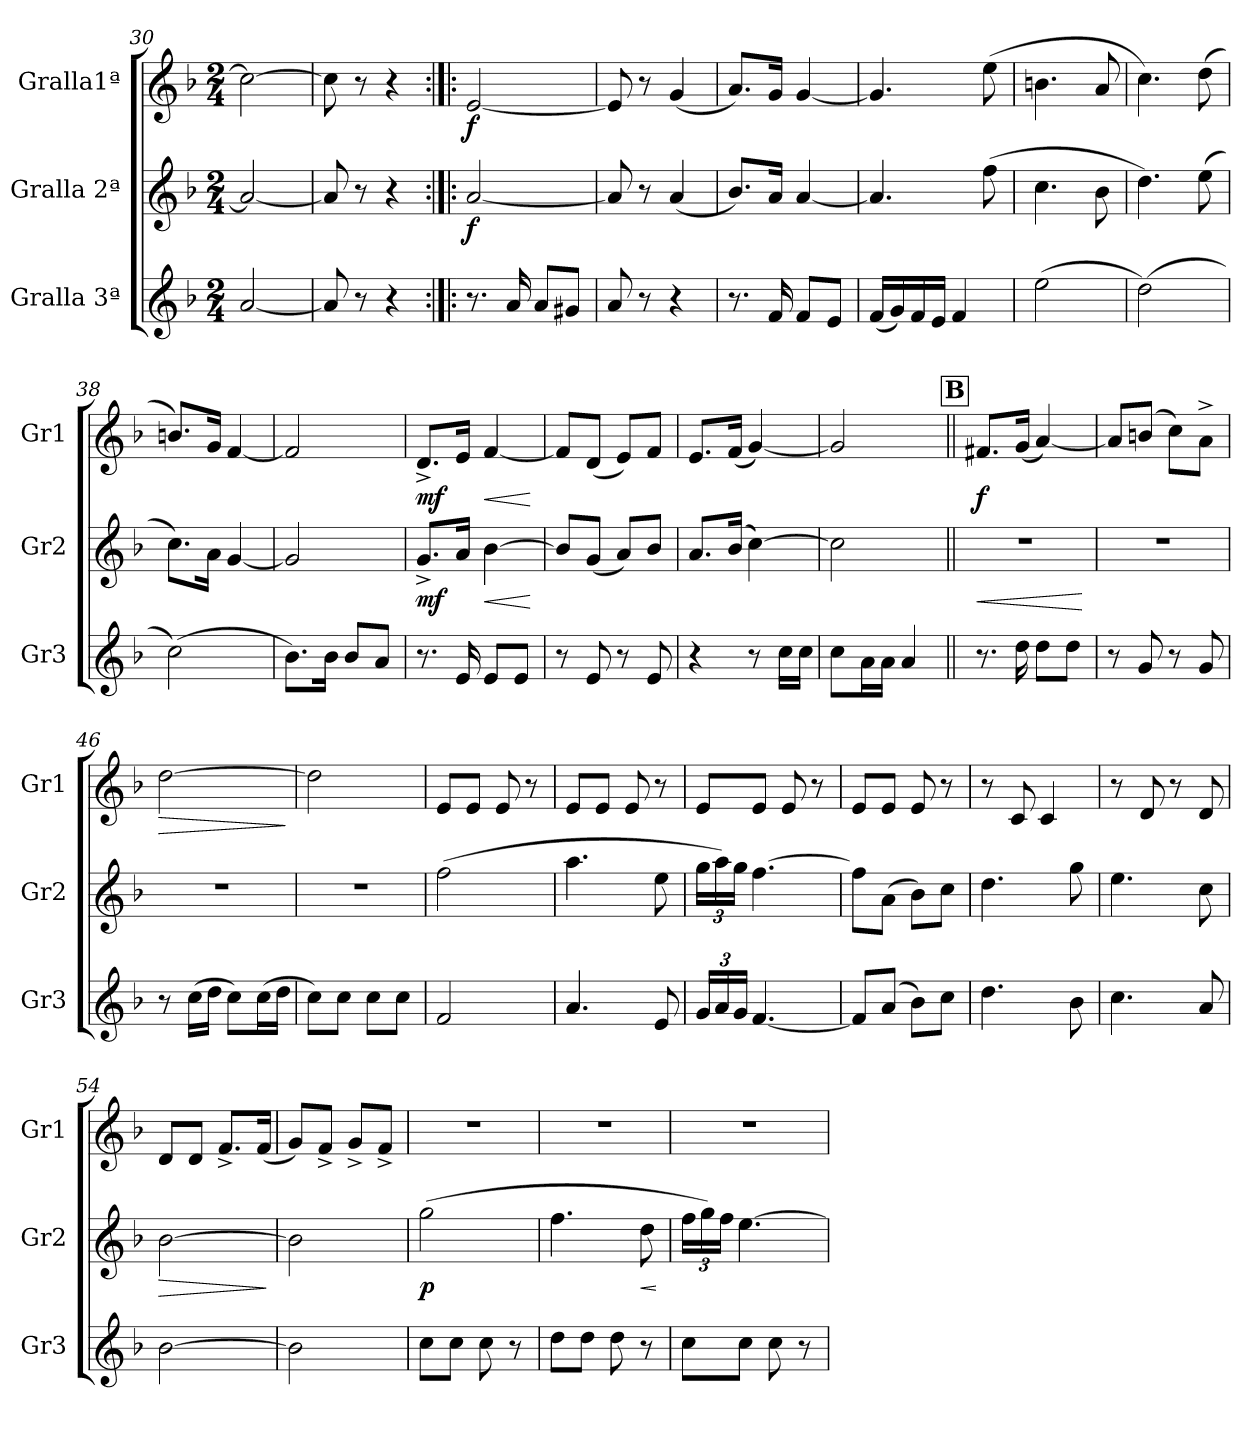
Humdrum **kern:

**kern	**kern	**dynam	**kern	**dynam
*part3	*part2	*part2	*part1	*part1
*staff3	*staff2	*staff2	*staff1	*staff1
*I"Gralla 3ª	*I"Gralla 2ª	*	*I"Gralla1ª	*
*I'Gr3	*I'Gr2	*	*I'Gr1	*
*clefG2	*clefG2	*	*clefG2	*
*	*	*	*ITrd-3c-5	*
*k[b-]	*k[b-]	*	*k[b-e-]	*
*M2/4	*M2/4	*	*M2/4	*
=30	=30	=30	=30	=30
[2a/	2a/_	.	2ff\_	.
=31	=31	=31	=31	=31
8a/]	8a/]	.	8ff\]	.
8r	8r	.	8r	.
4r	4r	.	4r	.
=32:|!|:	=32:|!|:	=32:|!|:	=32:|!|:	=32:|!|:
!	!	!LO:DY:b	!	!LO:DY:b
8.r	[2a/	f	[2a/	f
16a/	.	.	.	.
8a/L	.	.	.	.
8g#X/J	.	.	.	.
=33	=33	=33	=33	=33
8a/	8a/]	.	8a/]	.
8r	8r	.	8r	.
4r	(<4a/	.	(<4cc/	.
!!LO:LB:g=z
=34	=34	=34	=34	=34
8.r	8.b-/L)	.	8.dd/L)	.
16f/	16a/Jk	.	16cc/Jk	.
8f/L	[4a/	.	[4cc/	.
8e/J	.	.	.	.
=35	=35	=35	=35	=35
(<16f/LL	4.a/]	.	4.cc/]	.
16g/)	.	.	.	.
16f/	.	.	.	.
16e/JJ	.	.	.	.
4f/	.	.	.	.
.	(>8ff\	.	(>8aa\	.
=36	=36	=36	=36	=36
(>2ee\	4.cc\	.	4.een\	.
.	8b-\	.	8dd/	.
=37	=37	=37	=37	=37
(>2dd\)	4.dd\)	.	4.ff\)	.
.	(>8ee\	.	(>8gg\	.
=38	=38	=38	=38	=38
(>2cc\)	8.cc\L)	.	8.een/L)	.
.	16a\Jk	.	16cc/Jk	.
.	[4g/	.	[4b-/	.
=39	=39	=39	=39	=39
8.b-\L)	2g/]	.	2b-/]	.
16b-\Jk	.	.	.	.
8b-/L	.	.	.	.
8a/J	.	.	.	.
=40	=40	=40	=40	=40
!	!	!LO:DY:b	!	!LO:DY:b
8.r	8.g^/L	mf	8.g^/L	mf
16e/	16a/Jk	.	16a/Jk	.
!	!	!LO:HP:b	!	!LO:HP:b
8e/L	[4b-\	<	[4b-/	<
8e/J	.	.	.	.
.	.	[	.	[
=41	=41	=41	=41	=41
8r	8b-/L]	.	8b-/L]	.
8e/	(<8g/J	.	(<8g/J	.
8r	8a/L)	.	8a/L)	.
8e/	8b-/J	.	8b-/J	.
=42	=42	=42	=42	=42
4r	8.a/L	.	8.a/L	.
.	(>16b-/Jk	.	(<16b-/Jk	.
8r	[4cc\)	.	[4cc/)	.
16cc\LL	.	.	.	.
16cc\JJ	.	.	.	.
=43	=43	=43	=43	=43
8cc\L	2cc\]	.	2cc/]	.
16a\L	.	.	.	.
16a\JJ	.	.	.	.
4a/	.	.	.	.
!!LO:REH:place=s1:a:B:fs=14:t=B
=44||	=44||	=44||	=44||	=44||
!	!	!LO:HP:b	!	!LO:DY:b
8.r	2r	<	8.bn/L	f
16dd\	.	.	(<16cc/Jk	.
8dd\L	.	.	[4dd/)	.
8dd\J	.	.	.	.
.	.	[	.	.
=45	=45	=45	=45	=45
8r	2r	.	8dd/L]	.
8g/	.	.	(>8een/J	.
8r	.	.	8ff\L)	.
8g/	.	.	8dd^\J	.
!!LO:LB:g=z
=46	=46	=46	=46	=46
!	!	!	!	!LO:HP:b
8r	2r	.	[2gg\	>
(>16cc\LL	.	.	.	.
16dd\JJ	.	.	.	.
8cc\L)	.	.	.	.
(>16cc\L	.	.	.	.
16dd\JJ	.	.	.	.
.	.	.	.	]
=47	=47	=47	=47	=47
8cc\L)	2r	.	2gg\]	.
8cc\J	.	.	.	.
8cc\L	.	.	.	.
8cc\J	.	.	.	.
=48	=48	=48	=48	=48
2f/	(>2ff\	.	8a/L	.
.	.	.	8a/J	.
.	.	.	8a/	.
.	.	.	8r	.
=49	=49	=49	=49	=49
4.a/	4.aa\	.	8a/L	.
.	.	.	8a/J	.
.	.	.	8a/	.
8e/	8ee\	.	8r	.
=50	=50	=50	=50	=50
*Xbrackettup	*Xbrackettup	*	*	*
24g/LL	24gg\LL	.	8a/L	.
24a/	24aa\)	.	.	.
24g/JJ	24gg\JJ	.	.	.
[4.f/	[4.ff\	.	8a/J	.
.	.	.	8a/	.
.	.	.	8r	.
=51	=51	=51	=51	=51
8f/L]	8ff\L]	.	8a/L	.
(>8a/J	(>8a\J	.	8a/J	.
8b-\L)	8b-\L)	.	8a/	.
8cc\J	8cc\J	.	8r	.
=52	=52	=52	=52	=52
4.dd\	4.dd\	.	8r	.
.	.	.	8f/	.
.	.	.	4f/	.
8b-\	8gg\	.	.	.
=53	=53	=53	=53	=53
4.cc\	4.ee\	.	8r	.
.	.	.	8g/	.
.	.	.	8r	.
8a/	8cc\	.	8g/	.
=54	=54	=54	=54	=54
!	!	!LO:HP:b	!	!
!	!	!LO:HP:n=1:b	!	!
[2b-\	[2b-\	> >	8g/L	.
.	.	.	8g/J	.
.	.	.	8.b-^/L	.
.	.	.	(<16b-/Jk	.
.	.	]	.	.
=55	=55	=55	=55	=55
2b-\]	2b-\]	.	8cc/L)	.
.	.	.	8b-^/J	.
.	.	.	8cc^/L	.
.	.	.	8b-^/J	.
.	.	]	.	.
=56	=56	=56	=56	=56
!	!	!LO:DY:b	!	!
8cc\L	(>2gg\	p	2r	.
8cc\J	.	.	.	.
8cc\	.	.	.	.
8r	.	.	.	.
=57	=57	=57	=57	=57
8dd\L	4.ff\	.	2r	.
8dd\J	.	.	.	.
8dd\	.	.	.	.
!	!	!LO:HP:b	!	!
8r	8dd\	<	.	.
.	.	[	.	.
!!LO:PB:g=z
=58	=58	=58	=58	=58
8cc\L	24ff\LL	.	2r	.
.	24gg\)	.	.	.
.	24ff\JJ	.	.	.
8cc\J	[4.ee\	.	.	.
8cc\	.	.	.	.
8r	.	.	.	.
=	=	=	=	=
*-	*-	*-	*-	*-
